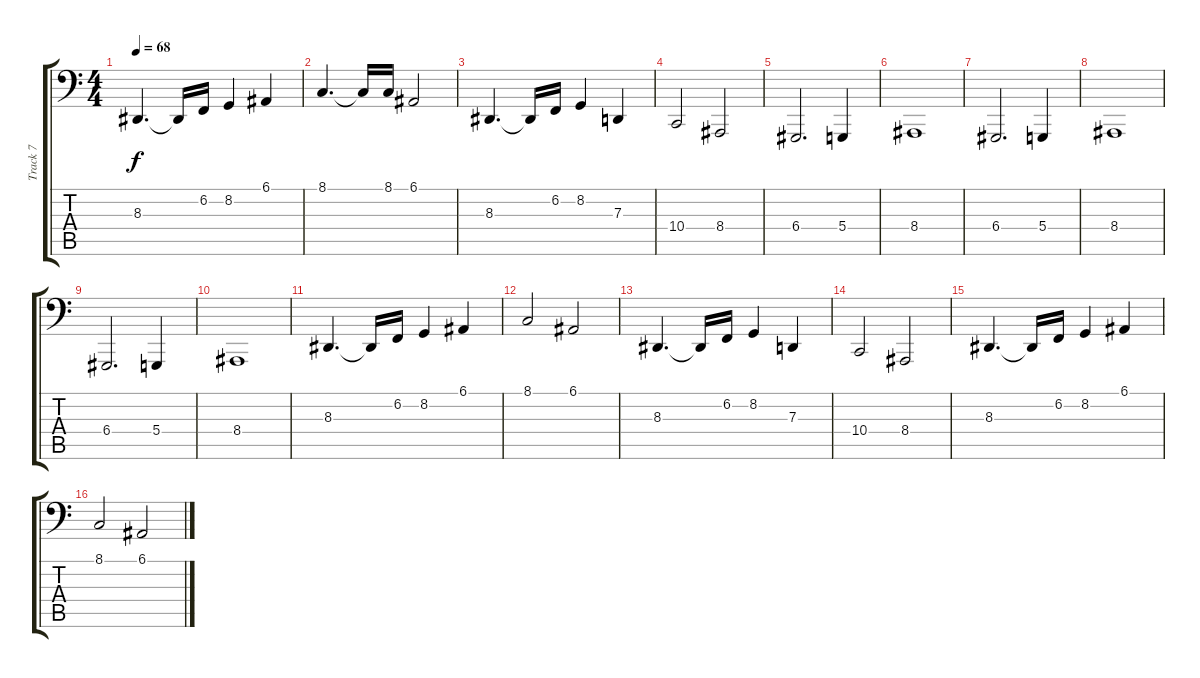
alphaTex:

\track ("Track 7" "Track 7") {instrument drawbarorgan}
\staff {score tabs}
\tuning (E2 B1 G1 D1 A0 E0) {hide}
\ts (4 4)
\tempo 68
\clef f4
\ks c
8.3.4{d dy f} 8.3{t}.16 6.2.16 8.2.4 6.1.4 |
8.1.4{d} 8.1{t}.16 8.1.16 6.1.2 |
8.3.4{d} 8.3{t}.16 6.2.16 8.2.4 7.3.4 |
10.4.2 8.4.2 |
6.4.2{d} 5.4.4 |
8.4.1 |
6.4.2{d} 5.4.4 |
8.4.1 |
6.4.2{d} 5.4.4 |
8.4.1 |
8.3.4{d} 8.3{t}.16 6.2.16 8.2.4 6.1.4 |
8.1.2 6.1.2 |
8.3.4{d} 8.3{t}.16 6.2.16 8.2.4 7.3.4 |
10.4.2 8.4.2 |
8.3.4{d} 8.3{t}.16 6.2.16 8.2.4 6.1.4 |
8.1.2 6.1.2
